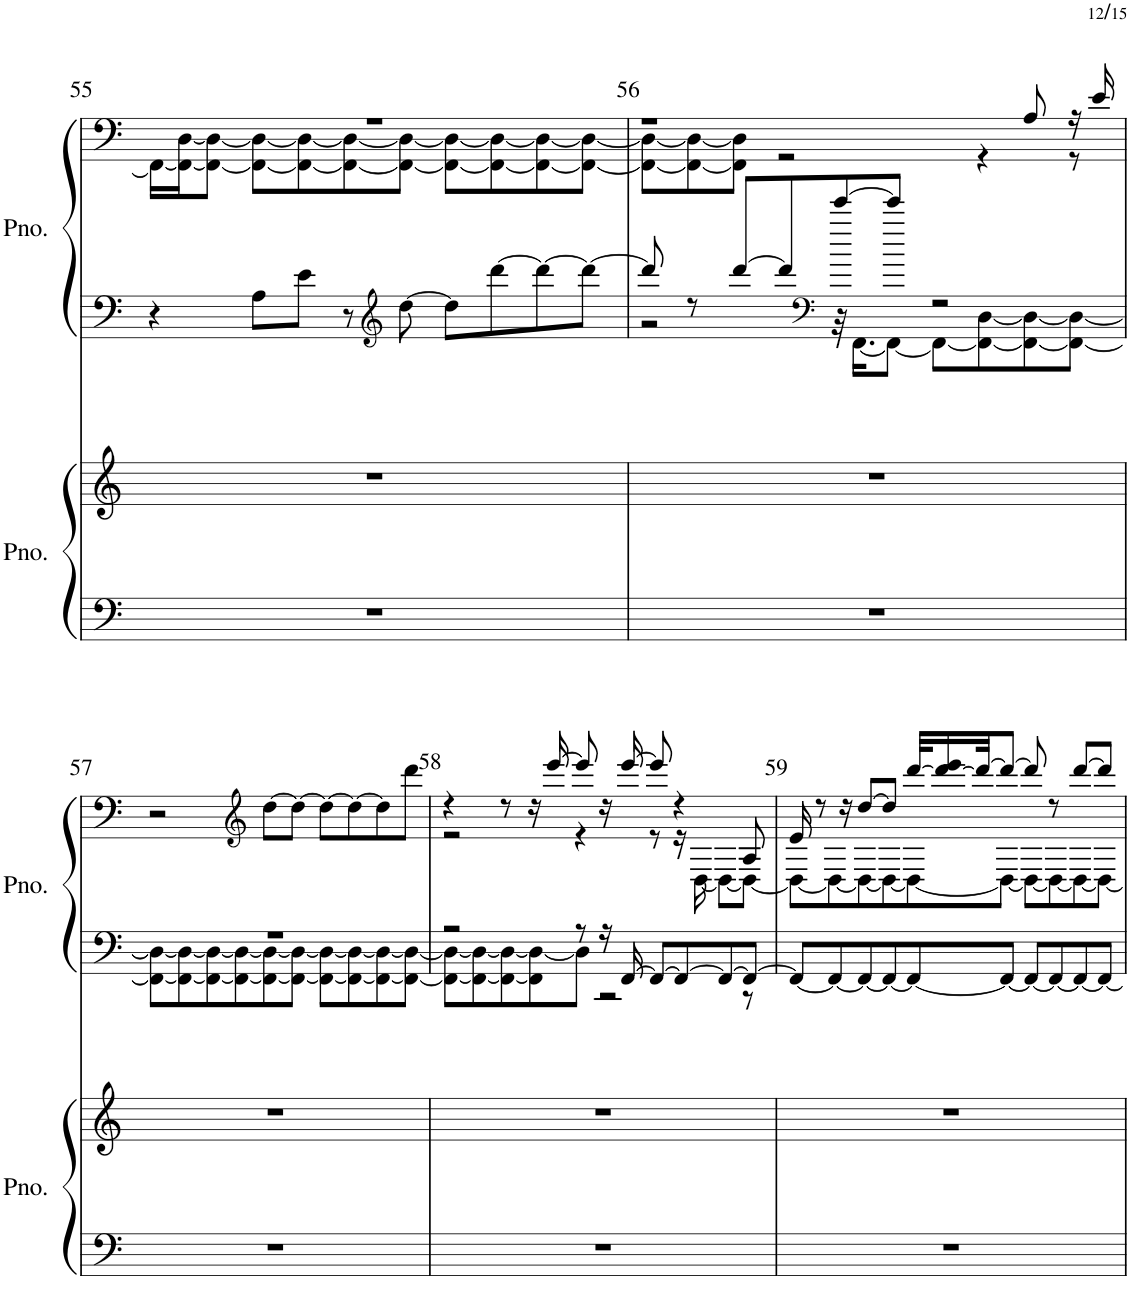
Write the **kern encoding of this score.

**kern	**kern	**kern	**kern
*part2	*part2	*part1	*part1
*staff4	*staff3	*staff2	*staff1
*I"ピアノ	*	*I"ピアノ	*
!!LO:PB:g=z
*clefF4	*clefG2	*clefF4	*clefF4
*k[]	*k[]	*k[]	*k[]
*M5/4	*M5/4	*M5/4	*M5/4
=55	=55	=55	=55
*	*	*	*^
4%5r	4%5r	4r	4%5r	16FF\LL_
.	.	.	.	16FF\_ [16D\J
.	.	.	.	8FF\_ 8D\_J
.	.	8A\L	.	8FF\_ 8D\_L
.	.	8e\J	.	8FF\_ 8D\_
.	.	8r	.	8FF\_ 8D\_
*	*	*clefG2	*	*
.	.	[8dd\	.	8FF\_ 8D\_J
.	.	8dd\L]	.	8FF\_ 8D\_L
.	.	[8ddd\	.	8FF\_ 8D\_
.	.	8ddd\_	.	8FF\_ 8D\_
.	.	8ddd\J_	.	8FF\_ 8D\_J
=56	=56	=56	=56	=56
*	*	*^	*	*
4%5r	4%5r	8ddd/]	2r	1r	8FF\_ 8D\_L
.	.	8r	.	.	8FF\_ 8D\_
.	.	[8ddd/L	.	.	8FF\] 8D\]J
.	.	8ddd/]	.	.	2r
*	*	*clefF4	*	*	*
.	.	[8eee/	32r	.	.
.	.	.	[16.FF\KL	.	.
.	.	8eee/J]	8FF\J_	.	.
.	.	2r	8FF\L_	.	.
.	.	.	8FF\_ [8D\	.	4r
.	.	.	8FF\_ 8D\_	8A/	.
.	.	.	8FF\_ 8D\_J	16r	8r
.	.	.	.	16e/	.
*	*	*	*	*v	*v
!!LO:LB:g=z
=57	=57	=57	=57	=57
4%5r	4%5r	4%5r	8FF\_ 8D\_L	2r
.	.	.	8FF\_ 8D\_	.
.	.	.	8FF\_ 8D\_	.
.	.	.	8FF\_ 8D\_	.
*	*	*	*	*clefG2
.	.	.	8FF\_ 8D\_	[8dd\L
.	.	.	8FF\_ 8D\_J	8dd\J_
.	.	.	8FF\_ 8D\_L	8dd\L_
.	.	.	8FF\_ 8D\_	8dd\_
.	.	.	8FF\_ 8D\_	8dd\]
.	.	.	8FF\_ 8D\_J	8ddd\J
=58	=58	=58	=58	=58
*	*	*	*	*^
4%5r	4%5r	2r	8FF\_ 8D\_L	4r	2r
.	.	.	8FF\_ 8D\_	.	.
.	.	.	8FF\_ 8D\_	8r	.
.	.	.	8FF\] 8D\_	16r	.
.	.	.	.	[16eee/	.
.	.	8r	8D\J]	8eee/]	4r
.	.	16r	2r	16r	.
.	.	[16FF/	.	[16eee/	.
.	.	8FF/L_	.	8eee/]	8r
.	.	8FF/_	.	4r	16r
.	.	.	.	.	[16D\
.	.	8FF/_	.	.	8D\L_
.	.	8FF/J_	8r	8A/	8D\J_
*	*	*v	*v	*	*
=59	=59	=59	=59	=59
4%5r	4%5r	8FF/L_	16e/	8D\L_
.	.	.	8r	.
.	.	8FF/_	.	8D\_
.	.	.	16r	.
.	.	8FF/_	[8dd/L	8D\_
.	.	8FF/_	8dd/J]	8D\_
.	.	8FF/_	[32ddd/KLL	8D\_
.	.	.	16ddd/_ 16eee/	.
.	.	.	32ddd/JK_	.
.	.	8FF/J_	8ddd/J_	8D\J_
.	.	8FF/L_	8ddd/]	8D\L_
.	.	8FF/_	8r	8D\_
.	.	8FF/_	[8ddd/L	8D\_
.	.	8FF/J_	8ddd/J]	8D\J_
*	*	*	*v	*v
=	=	=	=
*-	*-	*-	*-
